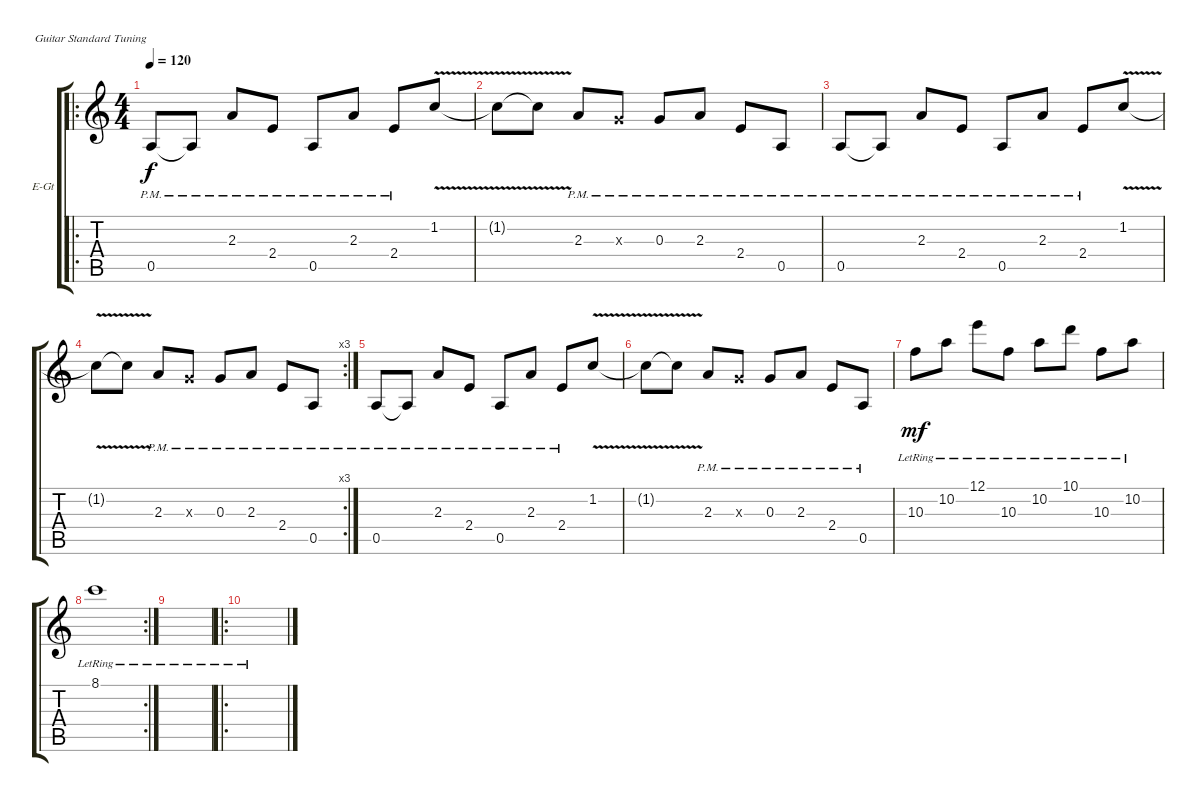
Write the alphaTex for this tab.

\defaultSystemsLayout 4
\bracketExtendMode groupsimilarinstruments
\firstSystemTrackNameOrientation horizontal
\otherSystemsTrackNameOrientation horizontal
\track ("Ruslan Vladika / clean" "E-Gt") {instrument electricguitarclean}
\staff {score tabs}
\tuning (E4 B3 G3 D3 A2 E2)
\ro
\ts (4 4)
\tempo 120
\clef g2
\scale
0.5
\ks c
0.5{pm}.8{dy f instrument electricguitarclean} 0.5{pm t}.8 2.3{pm}.8 2.4{pm}.8 0.5{pm}.8 2.3{pm}.8 2.4{pm}.8 1.2{v}.8 |
\scale
0.261719 1.2{v t}.8 1.2{v t}.8 2.3{pm}.8 0.3{pm x}.8 0.3{pm}.8 2.3{pm}.8 2.4{pm}.8 0.5{pm}.8 |
0.5{pm}.8 0.5{pm t}.8 2.3{pm}.8 2.4{pm}.8 0.5{pm}.8 2.3{pm}.8 2.4{pm}.8 1.2{v}.8 |
\rc 3
1.2{v t}.8 1.2{v t}.8 2.3{pm}.8 0.3{pm x}.8 0.3{pm}.8 2.3{pm}.8 2.4{pm}.8 0.5{pm}.8 |
0.5{pm}.8 0.5{pm t}.8 2.3{pm}.8 2.4{pm}.8 0.5{pm}.8 2.3{pm}.8 2.4{pm}.8 1.2{v}.8 |
1.2{v t}.8 1.2{v t}.8 2.3{pm}.8 0.3{pm x}.8 0.3{pm}.8 2.3{pm}.8 2.4{pm}.8 0.5{pm}.8 |
\scale
0.238281 10.3{lr}.8{dy mf} 10.2{lr}.8 12.1{lr}.8 10.3{lr}.8 10.2{lr}.8 10.1{lr}.8 10.3{lr}.8 10.2{lr}.8 |
\rc 2
\scale
0.333333 8.1{lr}.1 |
\scale
0.303483 |
\ro
\scale
0.363184 |
\scale
0.333333 |
\scale
0.333333 |
\scale
0.333333 |
\scale
0.333333 |
\scale
0.333333 |
\scale
0.333333
